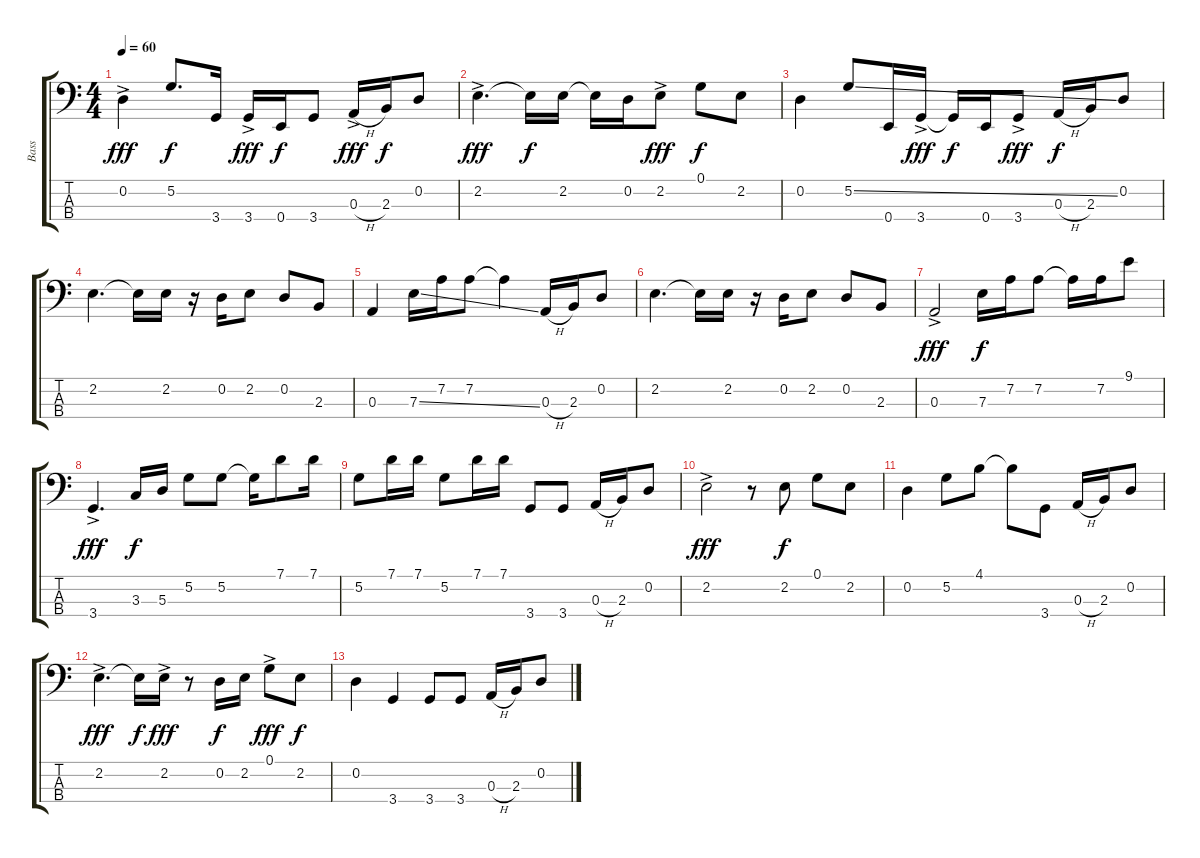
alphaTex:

\track ("Bass" "Bass") {instrument electricbasspick}
\staff {score tabs}
\tuning (G2 D2 A1 E1) {hide}
\ts (4 4)
\tempo 60
\clef f4
\ks c
0.2{ac}.4{dy fff} 5.2.8{d dy f} 3.4.16 3.4{ac}.16{dy fff} 0.4.16{dy f} 3.4.8 0.3{h ac}.16{dy fff} 2.3.16{dy f} 0.2.8 |
2.2{ac}.4{d dy fff} 2.2{t}.16{dy f} 2.2.16 2.2{t}.16 0.2.16 2.2{ac}.8{dy fff} 0.1.8{dy f} 2.2.8 |
0.2.4 5.2{ss}.8 0.4.16 3.4{ac}.16{dy fff} 3.4{t}.16{dy f} 0.4.16 3.4{ac}.8{dy fff} 0.3{h}.16{dy f} 2.3.16 0.2.8 |
2.2.4{d} 2.2{t}.16 2.2.16 r.16 0.2.16 2.2.8 0.2.8 2.3.8 |
0.3.4 7.3{ss}.16 7.2.16 7.2.8 7.2{t}.4 0.3{h}.16 2.3.16 0.2.8 |
2.2.4{d} 2.2{t}.16 2.2.16 r.16 0.2.16 2.2.8 0.2.8 2.3.8 |
0.3{ac}.2{dy fff} 7.3.16{dy f} 7.2.16 7.2.8 7.2{t}.16 7.2.16 9.1.8 |
3.4{ac}.4{d dy fff} 3.3.16{dy f} 5.3.16 5.2.8 5.2.8 5.2{t}.16 7.1.8 7.1.16 |
5.2.8 7.1.16 7.1.16 5.2.8 7.1.16 7.1.16 3.4.8 3.4.8 0.3{h}.16 2.3.16 0.2.8 |
2.2{ac}.2{dy fff} r.8 2.2.8{dy f} 0.1.8 2.2.8 |
0.2.4 5.2.8 4.1.8 4.1{t}.8 3.4.8 0.3{h}.16 2.3.16 0.2.8 |
2.2{ac}.4{d dy fff} 2.2{t}.16{dy f} 2.2{ac}.16{dy fff} r.8 0.2.16{dy f} 2.2.16 0.1{ac}.8{dy fff} 2.2.8{dy f} |
0.2.4 3.4.4 3.4.8 3.4.8 0.3{h}.16 2.3.16 0.2.8
